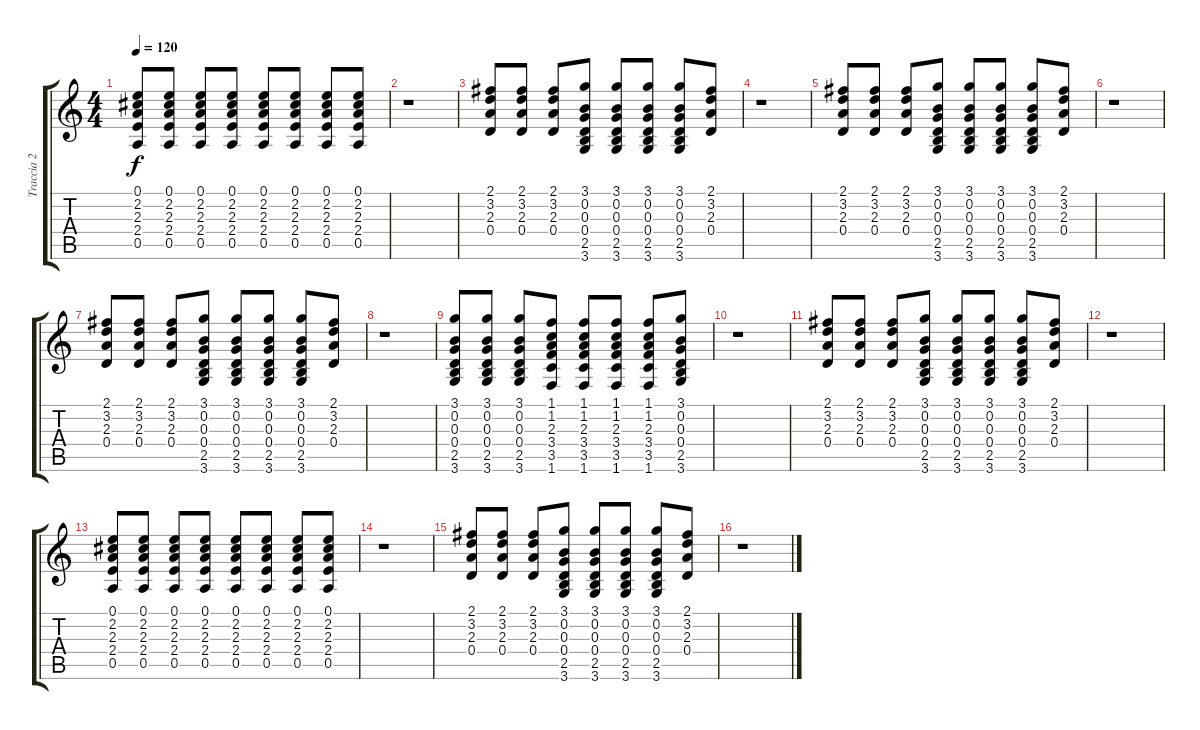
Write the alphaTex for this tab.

\track ("Traccia 2" "Traccia 2") {instrument overdrivenguitar}
\staff {score tabs}
\tuning (E4 B3 G3 D3 A2 E2) {hide}
\ts (4 4)
\tempo 120
\clef g2
\ks c
(0.1 2.2 2.3 2.4 0.5).8{dy f} (0.1 2.2 2.3 2.4 0.5).8 (0.1 2.2 2.3 2.4 0.5).8 (0.1 2.2 2.3 2.4 0.5).8 (0.1 2.2 2.3 2.4 0.5).8 (0.1 2.2 2.3 2.4 0.5).8 (0.1 2.2 2.3 2.4 0.5).8 (0.1 2.2 2.3 2.4 0.5).8 |
r.1 |
(2.1 3.2 2.3 0.4).8 (2.1 3.2 2.3 0.4).8 (2.1 3.2 2.3 0.4).8 (3.1 0.2 0.3 0.4 2.5 3.6).8 (3.1 0.2 0.3 0.4 2.5 3.6).8 (3.1 0.2 0.3 0.4 2.5 3.6).8 (3.1 0.2 0.3 0.4 2.5 3.6).8 (2.1 3.2 2.3 0.4).8 |
r.1 |
(2.1 3.2 2.3 0.4).8 (2.1 3.2 2.3 0.4).8 (2.1 3.2 2.3 0.4).8 (3.1 0.2 0.3 0.4 2.5 3.6).8 (3.1 0.2 0.3 0.4 2.5 3.6).8 (3.1 0.2 0.3 0.4 2.5 3.6).8 (3.1 0.2 0.3 0.4 2.5 3.6).8 (2.1 3.2 2.3 0.4).8 |
r.1 |
(2.1 3.2 2.3 0.4).8 (2.1 3.2 2.3 0.4).8 (2.1 3.2 2.3 0.4).8 (3.1 0.2 0.3 0.4 2.5 3.6).8 (3.1 0.2 0.3 0.4 2.5 3.6).8 (3.1 0.2 0.3 0.4 2.5 3.6).8 (3.1 0.2 0.3 0.4 2.5 3.6).8 (2.1 3.2 2.3 0.4).8 |
r.1 |
(3.1 0.2 0.3 0.4 2.5 3.6).8 (3.1 0.2 0.3 0.4 2.5 3.6).8 (3.1 0.2 0.3 0.4 2.5 3.6).8 (1.1 1.2 2.3 3.4 3.5 1.6).8 (1.1 1.2 2.3 3.4 3.5 1.6).8 (1.1 1.2 2.3 3.4 3.5 1.6).8 (1.1 1.2 2.3 3.4 3.5 1.6).8 (3.1 0.2 0.3 0.4 2.5 3.6).8 |
r.1 |
(2.1 3.2 2.3 0.4).8 (2.1 3.2 2.3 0.4).8 (2.1 3.2 2.3 0.4).8 (3.1 0.2 0.3 0.4 2.5 3.6).8 (3.1 0.2 0.3 0.4 2.5 3.6).8 (3.1 0.2 0.3 0.4 2.5 3.6).8 (3.1 0.2 0.3 0.4 2.5 3.6).8 (2.1 3.2 2.3 0.4).8 |
r.1 |
(0.1 2.2 2.3 2.4 0.5).8 (0.1 2.2 2.3 2.4 0.5).8 (0.1 2.2 2.3 2.4 0.5).8 (0.1 2.2 2.3 2.4 0.5).8 (0.1 2.2 2.3 2.4 0.5).8 (0.1 2.2 2.3 2.4 0.5).8 (0.1 2.2 2.3 2.4 0.5).8 (0.1 2.2 2.3 2.4 0.5).8 |
r.1 |
(2.1 3.2 2.3 0.4).8 (2.1 3.2 2.3 0.4).8 (2.1 3.2 2.3 0.4).8 (3.1 0.2 0.3 0.4 2.5 3.6).8 (3.1 0.2 0.3 0.4 2.5 3.6).8 (3.1 0.2 0.3 0.4 2.5 3.6).8 (3.1 0.2 0.3 0.4 2.5 3.6).8 (2.1 3.2 2.3 0.4).8 |
r.1
